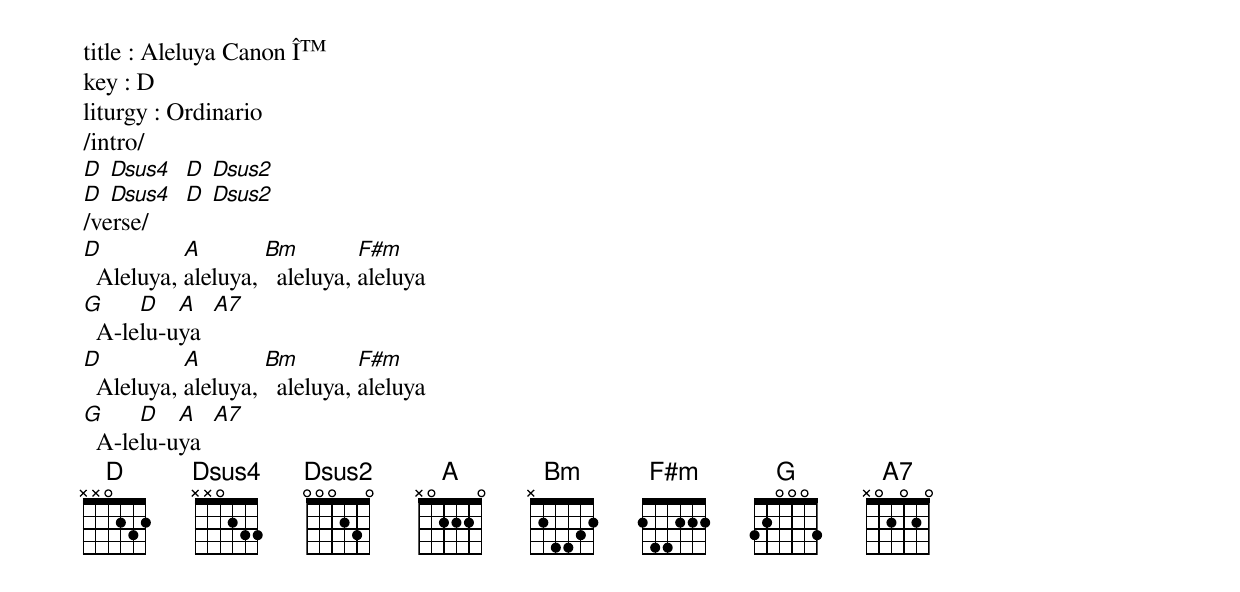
title : Aleluya Canon Î™
key : D
liturgy : Ordinario
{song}
/intro/
[D] [Dsus4]  [D] [Dsus2]
[D] [Dsus4]  [D] [Dsus2]
/verse/
[D]  Aleluya, [A]aleluya, [Bm]  aleluya, [F#m]aleluya
[G]  A-le[D]lu-u[A]ya  [A7]
[D]  Aleluya, [A]aleluya, [Bm]  aleluya, [F#m]aleluya
[G]  A-le[D]lu-u[A]ya  [A7]
